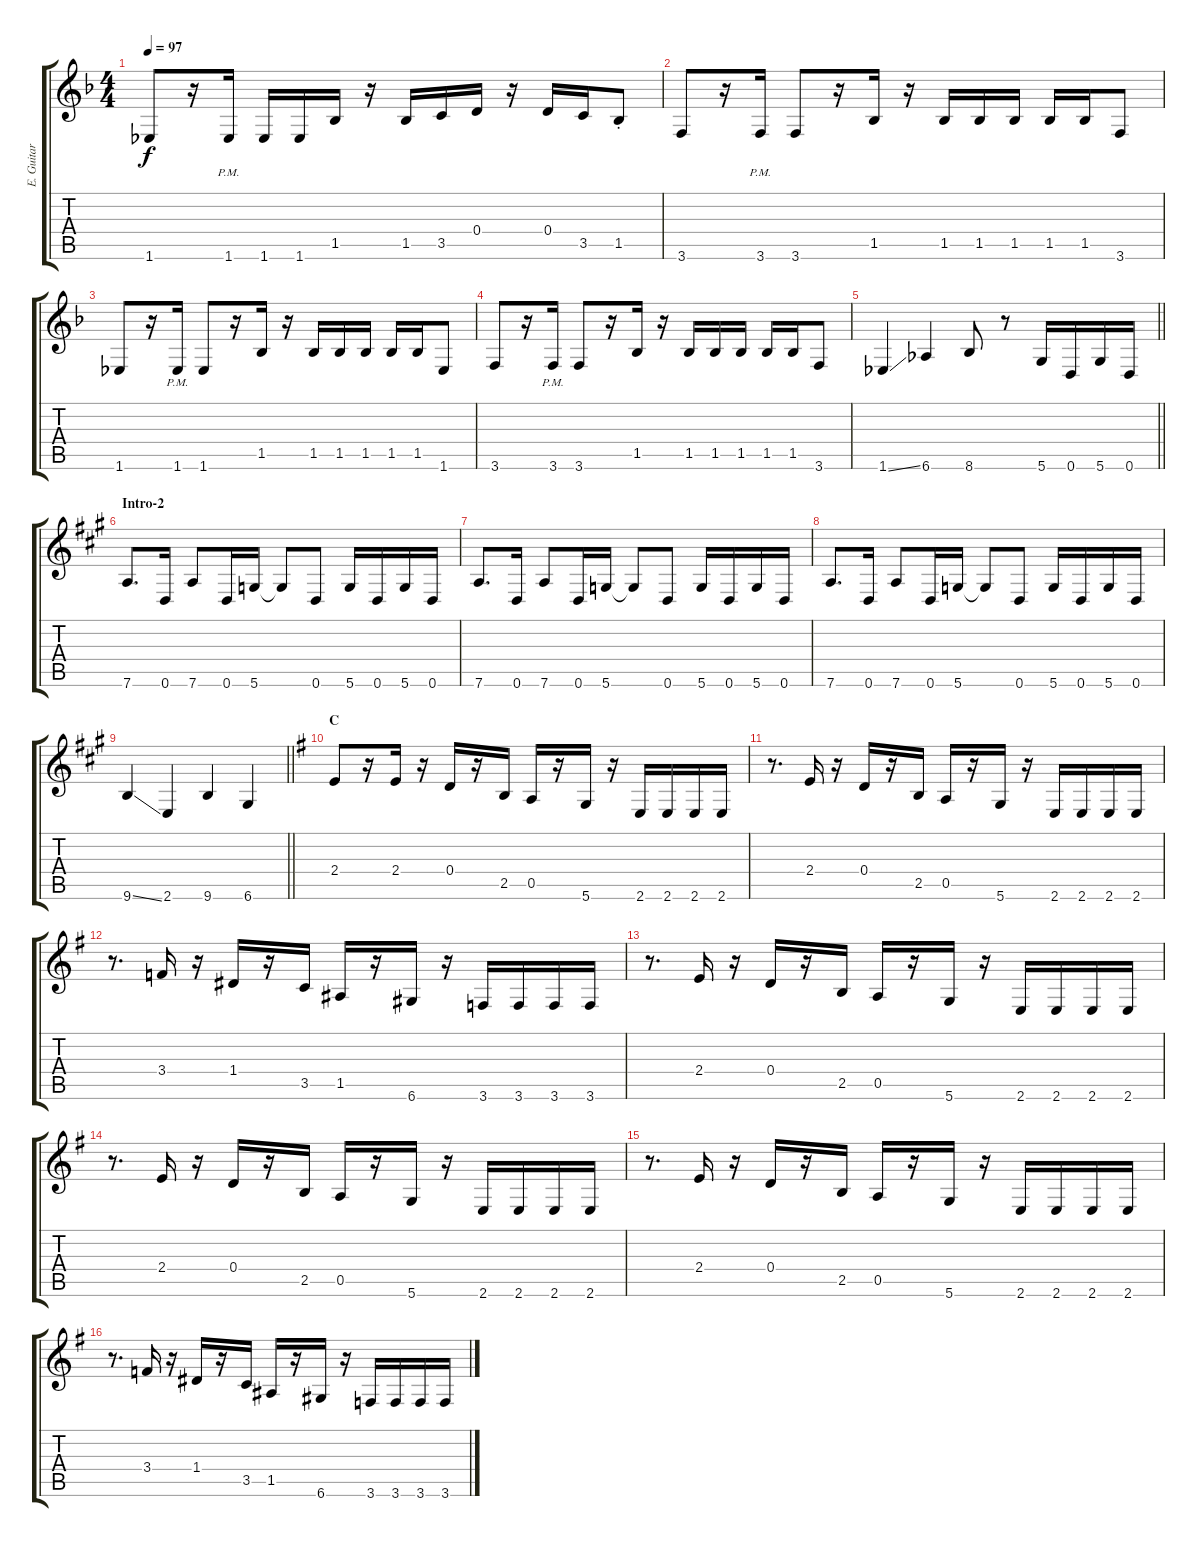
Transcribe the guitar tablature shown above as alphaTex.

\track ("E. Guitar II" "E. Guitar ") {instrument overdrivenguitar}
\staff {score tabs}
\tuning (E4 B3 G3 D3 A2 D2) {hide}
\ts (4 4)
\tempo 97
\clef g2
\ks f
1.6.8{dy f} r.16 1.6{pm}.16 1.6.16 1.6.16 1.5.16 r.16 1.5.16 3.5.16 0.4.16 r.16 0.4.16 3.5.16 1.5{st}.8 |
3.6.8 r.16 3.6{pm}.16 3.6.8 r.16 1.5.16 r.16 1.5.16 1.5.16 1.5.16 1.5.16 1.5.16 3.6.8 |
1.6.8 r.16 1.6{pm}.16 1.6.8 r.16 1.5.16 r.16 1.5.16 1.5.16 1.5.16 1.5.16 1.5.16 1.6.8 |
3.6.8 r.16 3.6{pm}.16 3.6.8 r.16 1.5.16 r.16 1.5.16 1.5.16 1.5.16 1.5.16 1.5.16 3.6.8 |
\barLineRight lightlight
1.6{ss}.4 6.6.4 8.6.8 r.8 5.6.16 0.6.16 5.6.16 0.6.16 |
\section ("" "Intro-2")
\ks a
7.6.8{d} 0.6.16 7.6.8 0.6.16 5.6.16 5.6{t}.8 0.6.8 5.6.16 0.6.16 5.6.16 0.6.16 |
7.6.8{d} 0.6.16 7.6.8 0.6.16 5.6.16 5.6{t}.8 0.6.8 5.6.16 0.6.16 5.6.16 0.6.16 |
7.6.8{d} 0.6.16 7.6.8 0.6.16 5.6.16 5.6{t}.8 0.6.8 5.6.16 0.6.16 5.6.16 0.6.16 |
\barLineRight lightlight
9.6{ss}.4 2.6.4 9.6.4 6.6.4 |
\section ("" "C")
\ks eminor
2.4.8 r.16 2.4.16 r.16 0.4.16 r.16 2.5.16 0.5.16 r.16 5.6.16 r.16 2.6.16 2.6.16 2.6.16 2.6.16 |
r.8{d} 2.4.16 r.16 0.4.16 r.16 2.5.16 0.5.16 r.16 5.6.16 r.16 2.6.16 2.6.16 2.6.16 2.6.16 |
r.8{d} 3.4.16 r.16 1.4.16 r.16 3.5.16 1.5.16 r.16 6.6.16 r.16 3.6.16 3.6.16 3.6.16 3.6.16 |
r.8{d} 2.4.16 r.16 0.4.16 r.16 2.5.16 0.5.16 r.16 5.6.16 r.16 2.6.16 2.6.16 2.6.16 2.6.16 |
r.8{d} 2.4.16 r.16 0.4.16 r.16 2.5.16 0.5.16 r.16 5.6.16 r.16 2.6.16 2.6.16 2.6.16 2.6.16 |
r.8{d} 2.4.16 r.16 0.4.16 r.16 2.5.16 0.5.16 r.16 5.6.16 r.16 2.6.16 2.6.16 2.6.16 2.6.16 |
r.8{d} 3.4.16 r.16 1.4.16 r.16 3.5.16 1.5.16 r.16 6.6.16 r.16 3.6.16 3.6.16 3.6.16 3.6.16
